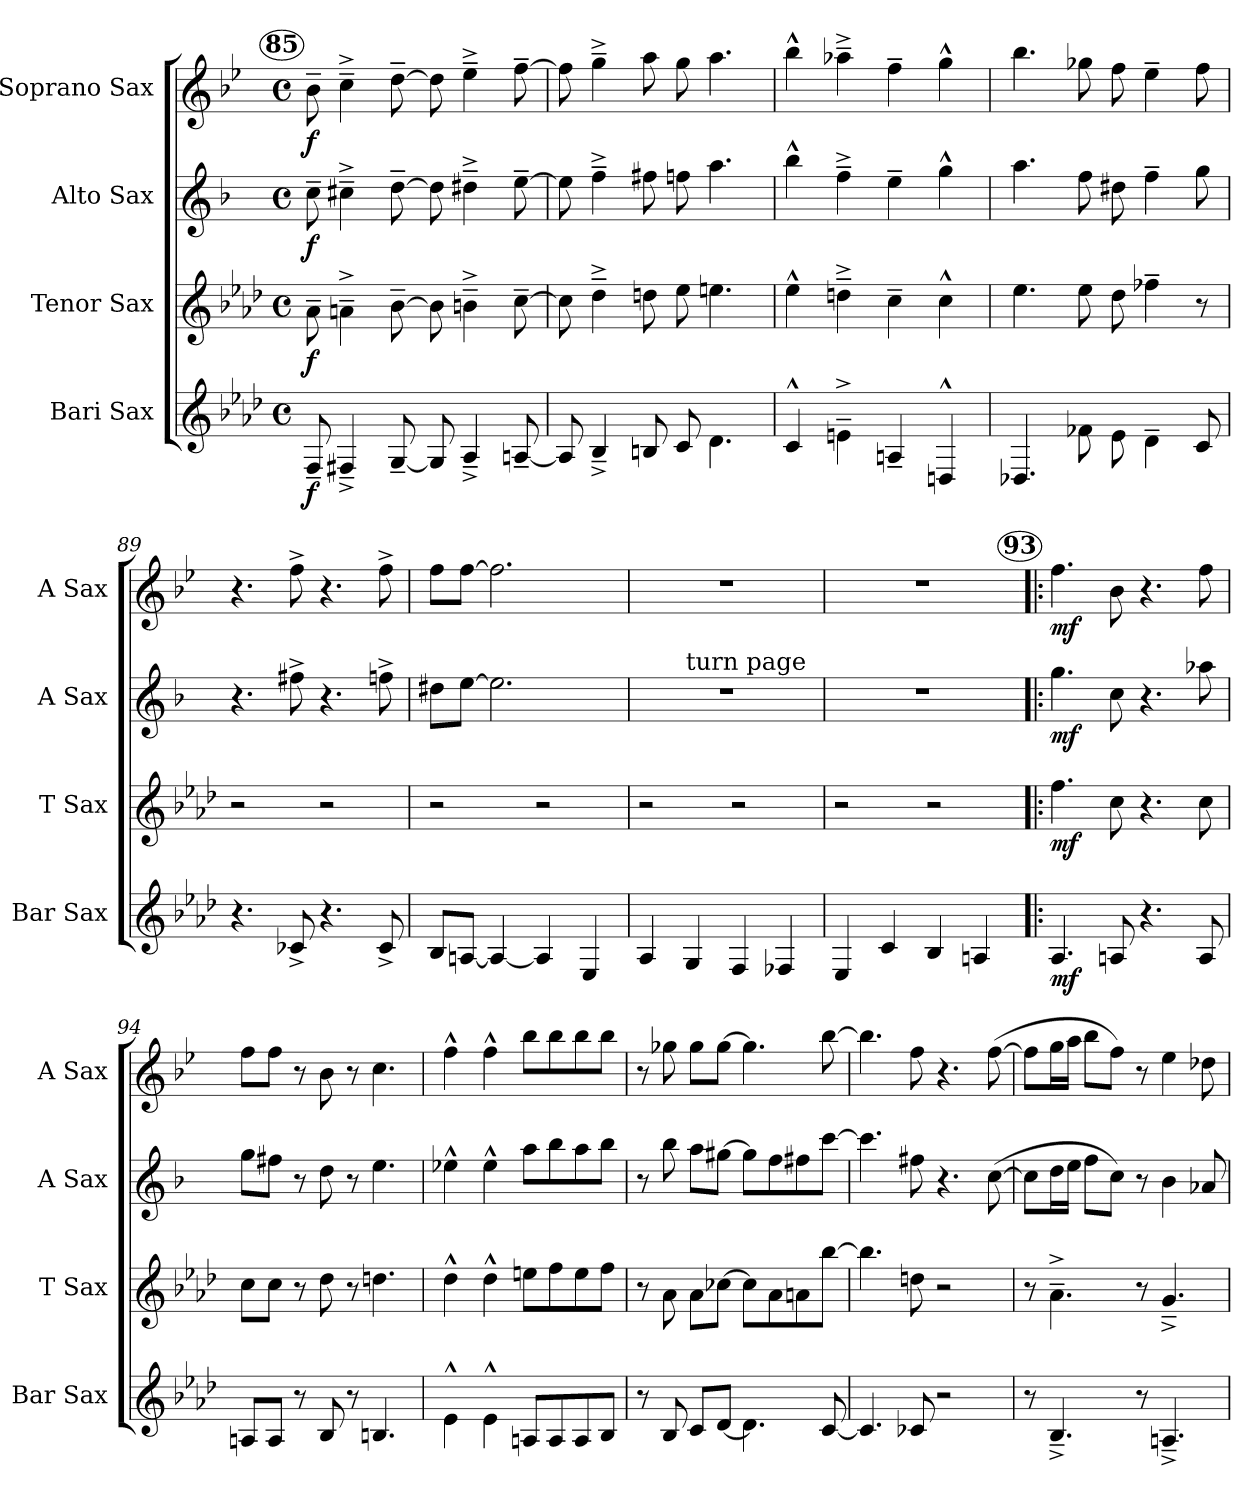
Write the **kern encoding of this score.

**kern	**dynam	**kern	**dynam	**kern	**dynam	**kern	**dynam
*part4	*part4	*part3	*part3	*part2	*part2	*part1	*part1
*staff4	*staff4	*staff3	*staff3	*staff2	*staff2	*staff1	*staff1
*I"Bari Sax	*	*I"Tenor Sax	*	*I"Alto Sax	*	*I"Soprano Sax	*
*I'Bar Sax	*	*I'T Sax	*	*I'A Sax	*	*I'A Sax	*
*clefG2	*	*clefG2	*	*clefG2	*	*clefG2	*
*ITrd12c21	*	*ITrd8c14	*	*ITrd5c9	*	*ITrd1c2	*
*k[b-e-a-d-]	*	*k[b-e-a-d-]	*	*k[b-e-a-d-]	*	*k[b-e-a-d-]	*
*A-:	*	*A-:	*	*A-:	*	*A-:	*
*M4/4	*	*M4/4	*	*M4/4	*	*M4/4	*
*met(c)	*	*met(c)	*	*met(c)	*	*met(c)	*
!!LO:REH:place=s1:a:B:enc=circle:fs=12:t=85
=85	=85	=85	=85	=85	=85	=85	=85
!	!LO:DY:b	!	!LO:DY:b	!	!LO:DY:b	!	!LO:DY:b
8FF~</	f	8A-~>\	f	8e-~>\	f	8a-~>\	f
4FF#X^<~</	.	4An^>~>\	.	4en^>~>\	.	4b-^>~>\	.
[8GG~</	.	[8B-~>\	.	[8f~>\	.	[8cc~>\	.
8GG/]	.	8B-\]	.	8f\]	.	8cc\]	.
4AA-^<~</	.	4Bn^>~>\	.	4f#X^>~>\	.	4dd-^>~>\	.
[8AAn~</	.	[8c~>\	.	[8g~>\	.	[8ee-~>\	.
=86	=86	=86	=86	=86	=86	=86	=86
8AA/]	.	8c\]	.	8g\]	.	8ee-\]	.
4BB-^<~</	.	4d-^>~>\	.	4a-^>~>\	.	4ff^>~>\	.
8BBn/	.	8dn\	.	8an\	.	8gg\	.
8C/	.	8e-\	.	8a-X\	.	8ff\	.
4.D-\	.	4.en\	.	4.cc\	.	4.gg\	.
=87	=87	=87	=87	=87	=87	=87	=87
4C^^>/	.	4e-i^^>\	.	4dd-^^>\	.	4aa-^^>\	.
4En^>~>\	.	4dn^>~>\	.	4a-^>~>\	.	4gg-X^>~>\	.
4AAn~</	.	4c~>\	.	4g~>\	.	4ee-~>\	.
4DDn^^>/	.	4c^^>\	.	4b-^^>\	.	4ff^^>\	.
=88	=88	=88	=88	=88	=88	=88	=88
4.DD-X/	.	4.e-\	.	4.cc\	.	4.aa-\	.
8F-X\	.	8e-\	.	8a-\	.	8ff-X\	.
8E-\	.	8d-\	.	8f#X\	.	8ee-\	.
4D-~>\	.	4f-X~>\	.	4a-~>\	.	4dd-~>\	.
8C/	.	8r	.	8b-\	.	8ee-\	.
=89	=89	=89	=89	=89	=89	=89	=89
4.r	.	2r	.	4.r	.	4.r	.
8C-X^</	.	.	.	8an^>\	.	8ee-^>\	.
4.r	.	2r	.	4.r	.	4.r	.
8C-^</	.	.	.	8a-X^>\	.	8ee-^>\	.
!!LO:LB:g=z
=90	=90	=90	=90	=90	=90	=90	=90
8BB-/L	.	2r	.	8f#X\L	.	8ee-\L	.
[8AAn/J	.	.	.	[8g\J	.	[8ee-\J	.
4AA/_	.	.	.	2.g\]	.	2.ee-\]	.
4AA/]	.	2r	.	.	.	.	.
4EE-/	.	.	.	.	.	.	.
=91	=91	=91	=91	=91	=91	=91	=91
*	*	*	*	*^	*	*	*
4AA-/	.	2r	.	1r	4ryy	.	1r	.
!	!	!	!	!	!LO:TX:a:t=turn page	!	!	!
4GG/	.	.	.	.	2.ryy	.	.	.
4FF/	.	2r	.	.	.	.	.	.
4FF-X/	.	.	.	.	.	.	.	.
*	*	*	*	*v	*v	*	*	*
=92	=92	=92	=92	=92	=92	=92	=92
4EE-/	.	2r	.	1r	.	1r	.
4C/	.	.	.	.	.	.	.
4BB-/	.	2r	.	.	.	.	.
4AAn/	.	.	.	.	.	.	.
!!LO:REH:place=s1:a:B:enc=circle:fs=12:t=93
=93!|:	=93!|:	=93!|:	=93!|:	=93!|:	=93!|:	=93!|:	=93!|:
!	!LO:DY:b	!	!LO:DY:b	!	!LO:DY:b	!	!LO:DY:b
4.AA-/	mf	4.f\	mf	4.b-\	mf	4.ee-\	mf
8AAn/	.	8c\	.	8e-\	.	8a-\	.
4.r	.	4.r	.	4.r	.	4.r	.
8AA/	.	8c\	.	8cc-X\	.	8ee-\	.
=94	=94	=94	=94	=94	=94	=94	=94
8AAn/L	.	8c\L	.	8b-\L	.	8ee-\L	.
8AA/J	.	8c\J	.	8an\J	.	8ee-\J	.
8r	.	8r	.	8r	.	8r	.
8BB-/	.	8d-\	.	8f\	.	8a-\	.
8r	.	8r	.	8r	.	8r	.
4.BBn/	.	4.dn\	.	4.g\	.	4.b-\	.
=95	=95	=95	=95	=95	=95	=95	=95
4E-^^>\	.	4d-i^^>\	.	4g-X^^>\	.	4ee-^^>\	.
4E-^^>\	.	4d-^^>\	.	4g-^^>\	.	4ee-^^>\	.
8AAn/L	.	8en\L	.	8cc\L	.	8aa-\L	.
8AA/	.	8f\	.	8dd-\	.	8aa-\	.
8AA/	.	8e\	.	8cc\	.	8aa-\	.
8BB-/J	.	8f\J	.	8dd-\J	.	8aa-\J	.
!!LO:PB:g=z
=96	=96	=96	=96	=96	=96	=96	=96
8r	.	8r	.	8r	.	8r	.
8BB-/	.	8A-\	.	8dd-\	.	8ff-X\	.
8C/L	.	8A-\L	.	8cc\L	.	8ff-\L	.
[8D-/J	.	[8c-X\J	.	[8bn\J	.	[8ff-\J	.
4.D-\]	.	8c-\L]	.	8b\L]	.	4.ff-\]	.
.	.	8A-\	.	8a-\	.	.	.
.	.	8An\	.	8an\	.	.	.
[8C/	.	[8b-\J	.	[8ee-\J	.	[8aa-\	.
=97	=97	=97	=97	=97	=97	=97	=97
4.C/]	.	4.b-\]	.	4.ee-\]	.	4.aa-\]	.
8C-X/	.	8dn\	.	8an\	.	8ee-\	.
2r	.	2r	.	4.r	.	4.r	.
.	.	.	.	(>[8e-\	.	(>[8ee-\	.
=98	=98	=98	=98	=98	=98	=98	=98
8r	.	8r	.	8e-\L]	.	8ee-\L]	.
4.BB-^<~</	.	4.A-^>~>\	.	16f\L	.	16ff\L	.
.	.	.	.	16g\JJ	.	16gg\JJ	.
.	.	.	.	8a-\L	.	8aa-\L	.
.	.	.	.	8e-\J)	.	8ee-\J)	.
8r	.	8r	.	8r	.	8r	.
4.AAn^<~</	.	4.G^<~</	.	4d-\	.	4dd-\	.
.	.	.	.	8c-X/	.	8cc-X\	.
=	=	=	=	=	=	=	=
*-	*-	*-	*-	*-	*-	*-	*-
